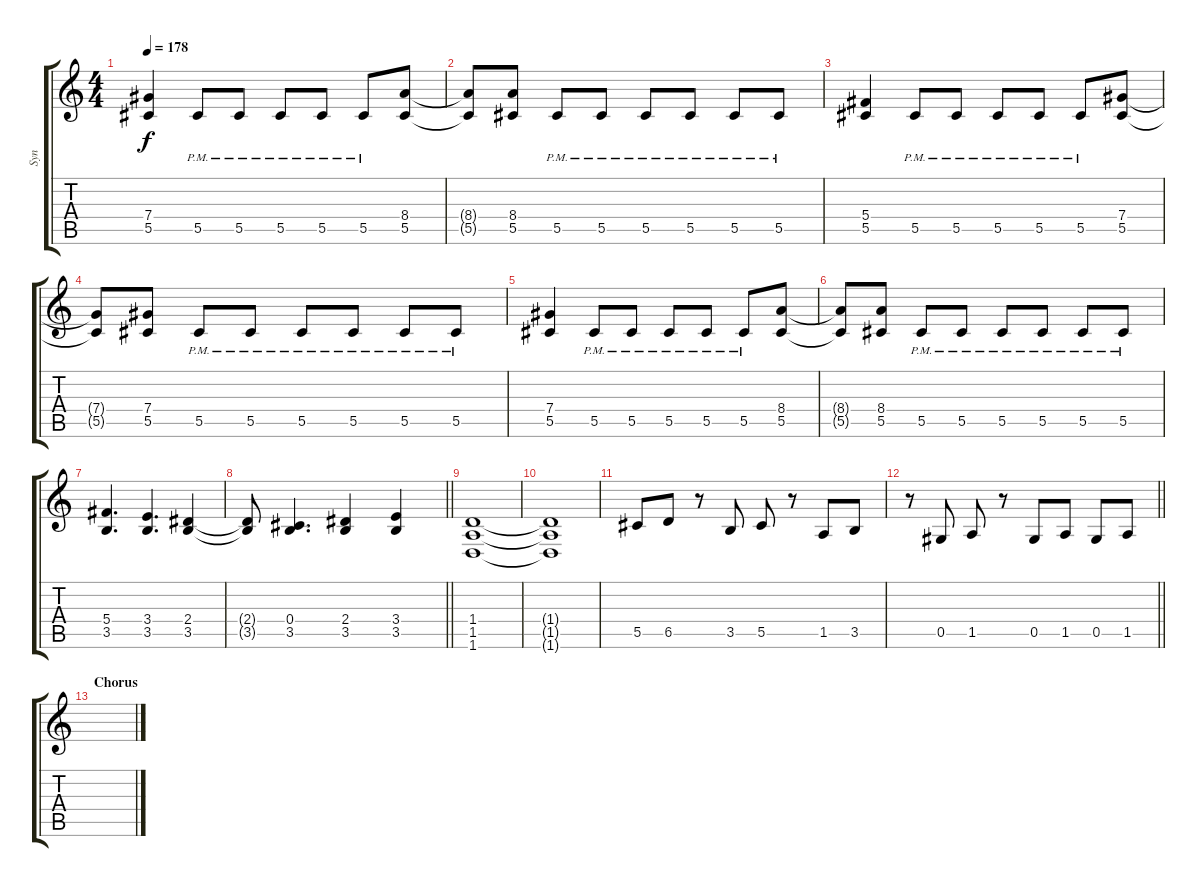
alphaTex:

\track ("Syn" "Syn") {instrument distortionguitar}
\staff {score tabs}
\tuning (Eb4 Bb3 Gb3 Db3 Ab2 Db2) {hide}
\ts (4 4)
\tempo 178
\clef g2
\ks c
(7.4 5.5).4{dy f} 5.5{pm}.8 5.5{pm}.8 5.5{pm}.8 5.5{pm}.8 5.5{pm}.8 (8.4 5.5).8 |
(8.4{t} 5.5{t}).8 (8.4 5.5).8 5.5{pm}.8 5.5{pm}.8 5.5{pm}.8 5.5{pm}.8 5.5{pm}.8 5.5{pm}.8 |
(5.4 5.5).4 5.5{pm}.8 5.5{pm}.8 5.5{pm}.8 5.5{pm}.8 5.5{pm}.8 (7.4 5.5).8 |
(7.4{t} 5.5{t}).8 (7.4 5.5).8 5.5{pm}.8 5.5{pm}.8 5.5{pm}.8 5.5{pm}.8 5.5{pm}.8 5.5{pm}.8 |
(7.4 5.5).4 5.5{pm}.8 5.5{pm}.8 5.5{pm}.8 5.5{pm}.8 5.5{pm}.8 (8.4 5.5).8 |
(8.4{t} 5.5{t}).8 (8.4 5.5).8 5.5{pm}.8 5.5{pm}.8 5.5{pm}.8 5.5{pm}.8 5.5{pm}.8 5.5{pm}.8 |
(5.4 3.5).4{d} (3.4 3.5).4{d} (2.4 3.5).4 |
\barLineRight lightlight
(2.4{t} 3.5{t}).8 (0.4 3.5).4{d} (2.4 3.5).4 (3.4 3.5).4 |
(1.4 1.5 1.6).1 |
(1.4{t} 1.5{t} 1.6{t}).1 |
5.5.8 6.5.8 r.8 3.5.8 5.5.8 r.8 1.5.8 3.5.8 |
\barLineRight lightlight
r.8 0.5.8 1.5.8 r.8 0.5.8 1.5.8 0.5.8 1.5.8 |
\section ("" "Chorus")
